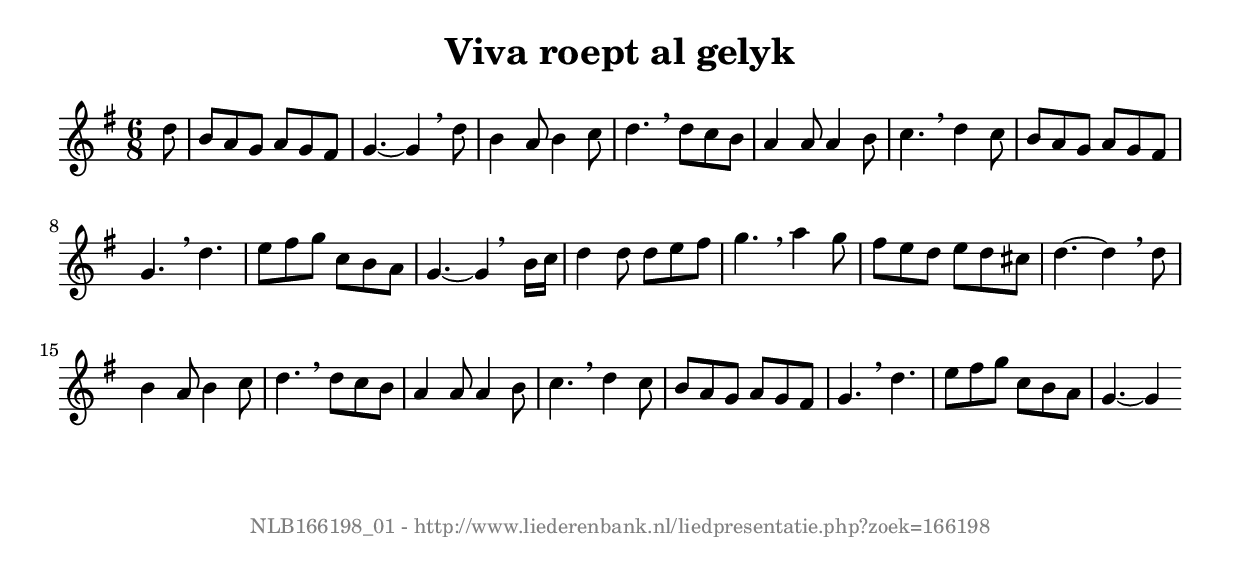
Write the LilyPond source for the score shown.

%
% produced by wce2krn 1.64 (7 June 2014)
%
\version"2.16"
#(append! paper-alist '(("long" . (cons (* 210 mm) (* 2000 mm)))))
#(set-default-paper-size "long")
sb = {\breathe}
mBreak = {\breathe }
bBreak = {\breathe }
x = {\once\override NoteHead #'style = #'cross }
gl=\glissando
itime={\override Staff.TimeSignature #'stencil = ##f }
ficta = {\once\set suggestAccidentals = ##t}
fine = {\once\override Score.RehearsalMark #'self-alignment-X = #1 \mark \markup {\italic{Fine}}}
dc = {\once\override Score.RehearsalMark #'self-alignment-X = #1 \mark \markup {\italic{D.C.}}}
dcf = {\once\override Score.RehearsalMark #'self-alignment-X = #1 \mark \markup {\italic{D.C. al Fine}}}
dcc = {\once\override Score.RehearsalMark #'self-alignment-X = #1 \mark \markup {\italic{D.C. al Coda}}}
ds = {\once\override Score.RehearsalMark #'self-alignment-X = #1 \mark \markup {\italic{D.S.}}}
dsf = {\once\override Score.RehearsalMark #'self-alignment-X = #1 \mark \markup {\italic{D.S. al Fine}}}
dsc = {\once\override Score.RehearsalMark #'self-alignment-X = #1 \mark \markup {\italic{D.S. al Coda}}}
pv = {\set Score.repeatCommands = #'((volta "1"))}
sv = {\set Score.repeatCommands = #'((volta "2"))}
tv = {\set Score.repeatCommands = #'((volta "3"))}
qv = {\set Score.repeatCommands = #'((volta "4"))}
xv = {\set Score.repeatCommands = #'((volta #f))}
\header{ tagline = ""
title = "Viva roept al gelyk"
}
\score {{
\key g \major
\relative g'
{
\set melismaBusyProperties = #'()
\partial 32*4
\time 6/8
\tempo 4=120
\override Score.MetronomeMark #'transparent = ##t
\override Score.RehearsalMark #'break-visibility = #(vector #t #t #f)
d'8 b a g a g fis g4.~ g4 \sb d'8 b4 a8 b4 c8 d4. \sb d8 c b a4 a8 a4 b8 c4. \mBreak
d4 c8 b8 a g a g fis g4. \sb d'4. e8 fis g c, b a g4.~ g4 \bar ":|:" \bBreak
b16 c d4 d8 d e fis g4. \sb a4 g8 fis e d e d cis d4.~ d4 \mBreak
d8 b4 a8 b4 c8 d4. \sb d8 c b a4 a8 a4 b8 c4. \mBreak
d4 c8 b a g a g fis g4. \sb d' e8 fis g c, b a g4.~ g4 \bar ":|"
 }}
 \midi { }
 \layout {
            indent = 0.0\cm
}
}
\markup { \vspace #0 } \markup { \with-color #grey \fill-line { \center-column { \smaller "NLB166198_01 - http://www.liederenbank.nl/liedpresentatie.php?zoek=166198" } } }
